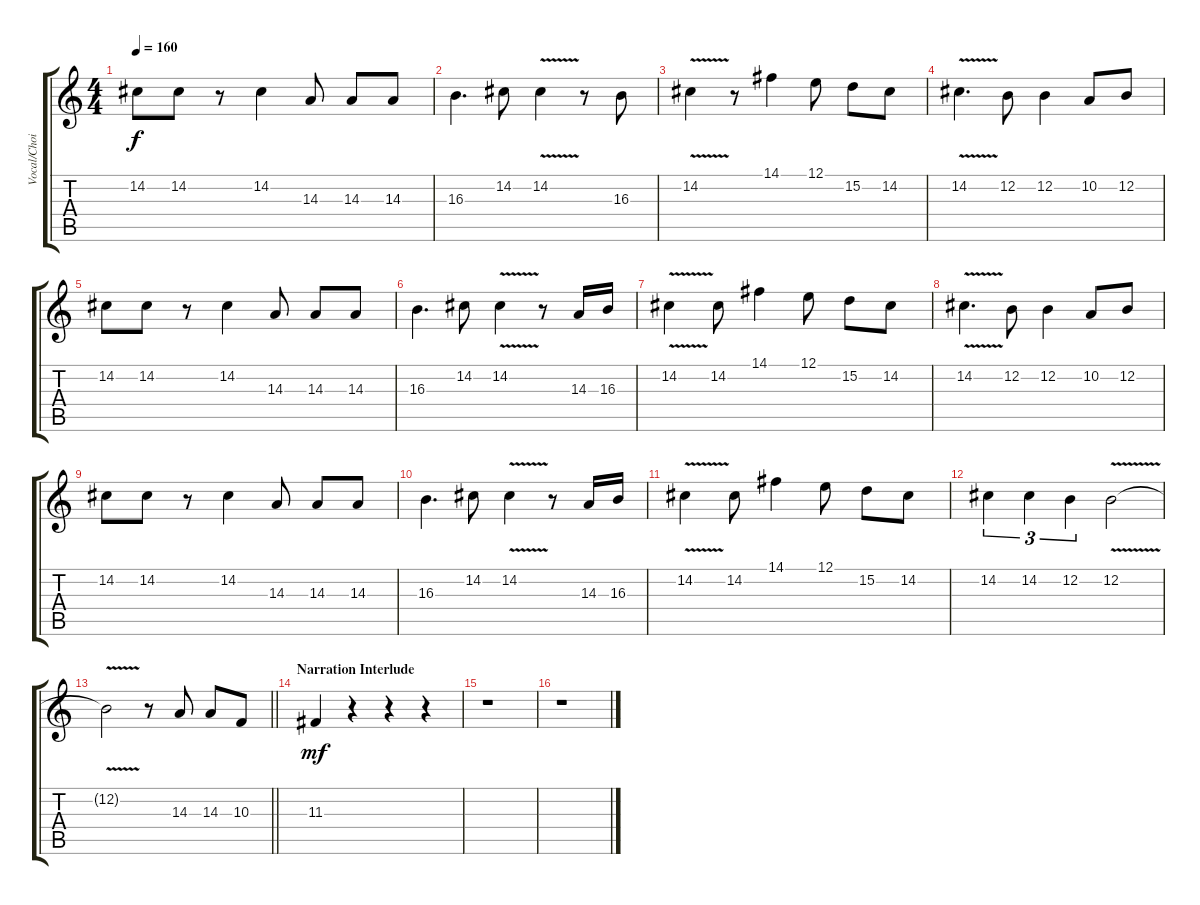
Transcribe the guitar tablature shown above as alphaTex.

\track ("Vocal/Choir" "Vocal/Choi") {instrument choiraahs}
\staff {score tabs}
\tuning (E4 B3 G3 D3 A2 E2) {hide}
\ts (4 4)
\tempo 160
\clef g2
\ks c
14.2.8{dy f} 14.2.8 r.8 14.2.4 14.3.8 14.3.8 14.3.8 |
16.3.4{d} 14.2.8 14.2{v}.4 r.8 16.3.8 |
14.2{v}.4 r.8 14.1.4 12.1.8 15.2.8 14.2.8 |
14.2{v}.4{d} 12.2.8 12.2.4 10.2.8 12.2.8 |
14.2.8 14.2.8 r.8 14.2.4 14.3.8 14.3.8 14.3.8 |
16.3.4{d} 14.2.8 14.2{v}.4 r.8 14.3.16 16.3.16 |
14.2{v}.4 14.2.8 14.1.4 12.1.8 15.2.8 14.2.8 |
14.2{v}.4{d} 12.2.8 12.2.4 10.2.8 12.2.8 |
14.2.8 14.2.8 r.8 14.2.4 14.3.8 14.3.8 14.3.8 |
16.3.4{d} 14.2.8 14.2{v}.4 r.8 14.3.16 16.3.16 |
14.2{v}.4 14.2.8 14.1.4 12.1.8 15.2.8 14.2.8 |
14.2.4{tu (3 2)} 14.2.4{tu (3 2)} 12.2.4{tu (3 2)} 12.2{v}.2 |
\barLineRight lightlight
12.2{t}.2 r.8 14.3.8 14.3.8 10.3.8 |
\section ("" "Narration Interlude")
11.3.4{dy mf} r.4 r.4 r.4 |
r.1 |
r.1
